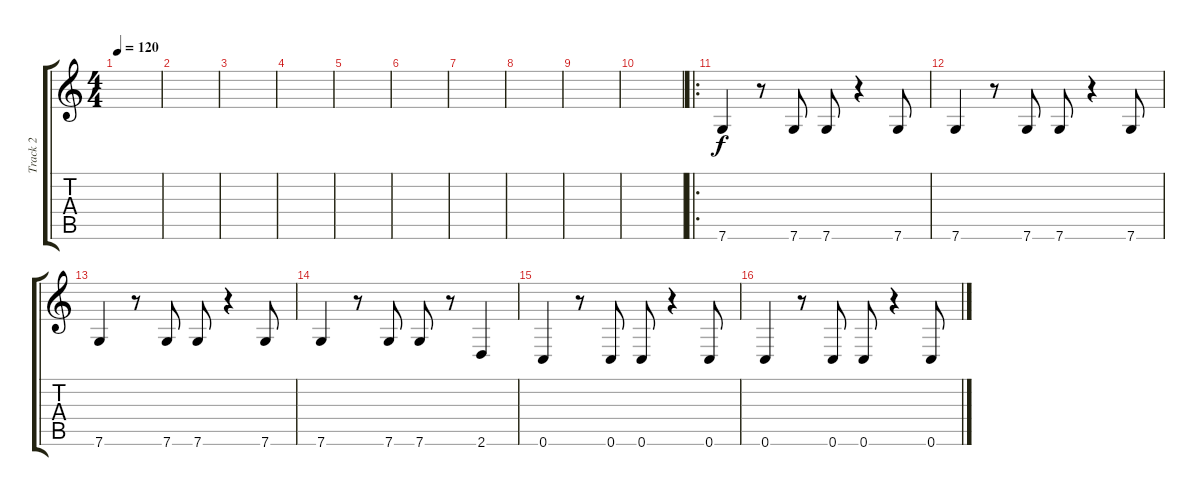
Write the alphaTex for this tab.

\track ("Track 2" "Track 2") {instrument electricbassfinger}
\staff {score tabs}
\tuning (E4 B3 G3 D3 A2 C2) {hide}
\ts (4 4)
\tempo 120
\clef g2
\ks c
|
|
|
|
|
|
|
|
|
|
\ro
7.6.4 r.8 7.6.8 7.6.8 r.4 7.6.8 |
7.6.4 r.8 7.6.8 7.6.8 r.4 7.6.8 |
7.6.4 r.8 7.6.8 7.6.8 r.4 7.6.8 |
7.6.4 r.8 7.6.8 7.6.8 r.8 2.6.4 |
0.6.4 r.8 0.6.8 0.6.8 r.4 0.6.8 |
0.6.4 r.8 0.6.8 0.6.8 r.4 0.6.8
